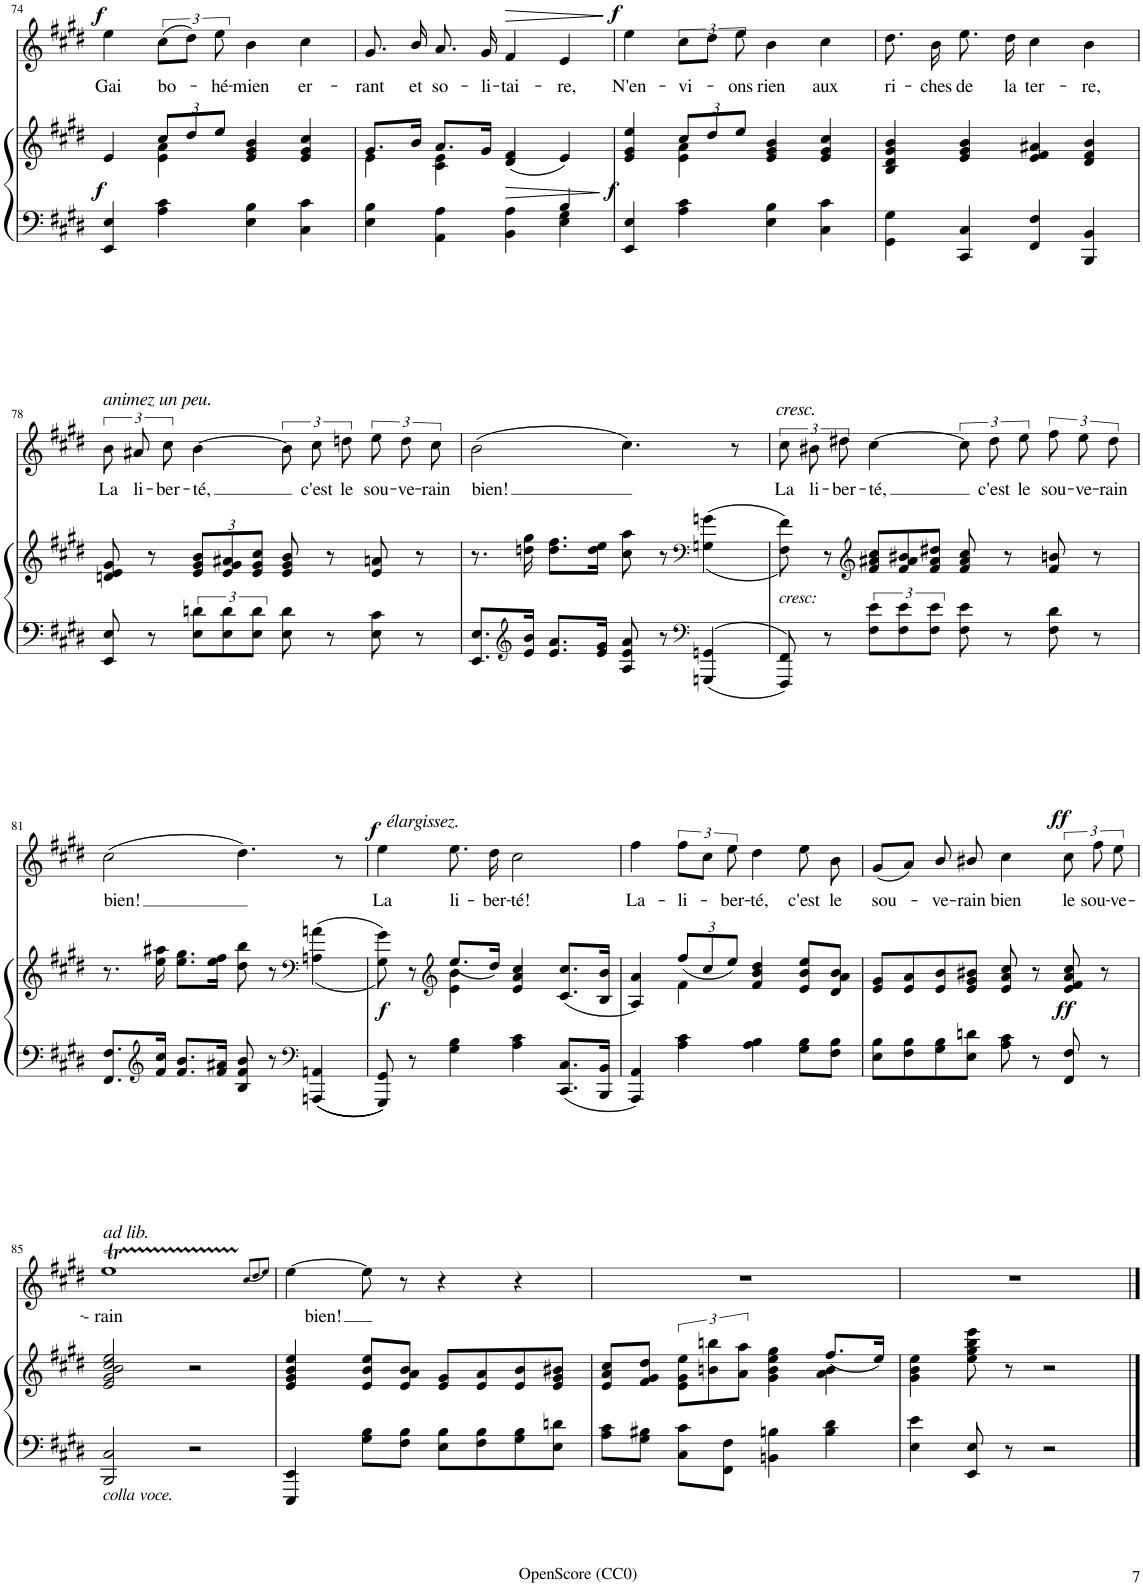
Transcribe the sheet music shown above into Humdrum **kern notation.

**kern	**kern	**dynam	**kern	**text	**dynam
*part2	*part2	*part2	*part1	*part1	*part1
*staff3	*staff2	*staff2/3	*staff1	*staff1	*staff1
*I"PIANO.	*	*	*I"CHANT	*	*
*I'Pno	*	*	*	*	*
!!LO:PB:g=z
*clefF4	*clefG2	*	*clefG2	*	*
*k[f#c#g#d#]	*k[f#c#g#d#]	*	*k[f#c#g#d#]	*	*
*M4/4	*M4/4	*	*M4/4	*	*
*met(c)	*met(c)	*	*met(c)	*	*
=74	=74	=74	=74	=74	=74
*	*^	*	*	*	*
!	!	!	!LO:DY:b	!	!LO:LY:b	!LO:DY:a
4EE/ 4E/	4e/	4ryy	f	4ee\	Gai	f
*	*Xbrackettup	*	*	*	*	*
!	!	!	!	!	!LO:LY:b	!
4A\ 4c#\	12cc#/L	4e\ 4a\	.	(12cc#\L	bo-	.
.	12dd#/	.	.	12dd#\J)	.	.
!	!	!	!	!	!LO:LY:b	!
.	12ee/J	.	.	12ee\	-hé-	.
!	!	!	!	!	!LO:LY:b	!
4E\ 4B\	4e/ 4g#/ 4b/	2ryy	.	4b\	-mien	.
!	!	!	!	!	!LO:LY:b	!
4C#\ 4c#\	4e/ 4g#/ 4cc#/	.	.	4cc#\	er-	.
=75	=75	=75	=75	=75	=75	=75
*^	*	*	*	*	*	*
!	!	!	!	!	!	!LO:LY:b	!
2.ryy	4E\ 4B\	8.g#/L	4e\	.	8.g#/	-rant	.
!	!	!	!	!	!	!LO:LY:b	!
.	.	16b/Jk	.	.	16b/	et	.
!	!	!	!	!	!	!LO:LY:b	!
.	4AA\ 4A\	8.a/L	4c#\ 4e\	.	8.a/	so-	.
!	!	!	!	!	!	!LO:LY:b	!
.	.	16g#/Jk	.	.	16g#/	-li-	.
!	!	!	!	!LO:HP:b	!	!LO:LY:b	!LO:HP:b
.	4BB\ 4A\	(<4d#/ 4f#/	2ryy	>	4f#/	-tai-	>
!	!	!	!	!	!	!LO:LY:b	!
4B/	4E\ 4G#\	4e/)	.	.	4e/	-re,	.
*v	*v	*	*	*	*	*	*
*	*v	*v	*	*	*	*
.	.	]	.	.	]
=76	=76	=76	=76	=76	=76
*	*^	*	*	*	*
!	!	!	!LO:DY:b	!	!LO:LY:b	!LO:DY:a
4EE/ 4E/	4e/ 4g#/ 4ee/	4ryy	f	4ee\	N'en-	f
!	!	!	!	!	!LO:LY:b	!
4A\ 4c#\	12cc#/L	4e\ 4a\	.	12cc#\L	-vi-	.
.	12dd#/	.	.	12dd#\J	.	.
!	!	!	!	!	!LO:LY:b	!
.	12ee/J	.	.	12ee\	-ons	.
!	!	!	!	!	!LO:LY:b	!
4E\ 4B\	4e/ 4g#/ 4b/	2ryy	.	4b\	rien	.
!	!	!	!	!	!LO:LY:b	!
4C#\ 4c#\	4e/ 4g#/ 4cc#/	.	.	4cc#\	aux	.
*	*v	*v	*	*	*	*
=77	=77	=77	=77	=77	=77
!	!	!	!	!LO:LY:b	!
4GG#\ 4G#\	4B/ 4d#/ 4g#/ 4b/	.	8.dd#\	ri-	.
!	!	!	!	!LO:LY:b	!
.	.	.	16b\	-ches	.
!	!	!	!	!LO:LY:b	!
4CC#/ 4C#/	4e/ 4g#/ 4b/	.	8.ee\	de	.
!	!	!	!	!LO:LY:b	!
.	.	.	16dd#\	la	.
!	!	!	!	!LO:LY:b	!
4FF#/ 4F#/	4e/ 4f#/ 4a#X/	.	4cc#\	ter-	.
!	!	!	!	!LO:LY:b	!
4BBB/ 4BB/	4d#/ 4f#/ 4b/	.	4b\	-re,	.
!!LO:LB:g=z
=78	=78	=78	=78	=78	=78
!	!	!	!LO:TX:a:i:t=animez un peu.	!	!
!	!	!	!	!LO:LY:b	!
8EE/ 8E/	8dn/ 8e/ 8g#/	.	12b\	-La	.
!	!	!	!	!LO:LY:b	!
.	.	.	12a#X/	li-	.
8r	8r	.	.	.	.
!	!	!	!	!LO:LY:b	!
.	.	.	12cc#\	-ber-	.
!	!	!	!	!LO:LY:b	!
12E\ 12dn\L	12e/ 12g#/ 12b/L	.	[4b\	-té,	.
12E\ 12d\	12e/ 12g#/ 12a#X/	.	.	.	.
12E\ 12d\J	12e/ 12g#/ 12cc#/J	.	.	.	.
8E\ 8d\	8e/ 8g#/ 8b/	.	12b\]	.	.
!	!	!	!	!LO:LY:b	!
.	.	.	12cc#\	c'est	.
8r	8r	.	.	.	.
!	!	!	!	!LO:LY:b	!
.	.	.	12ddn\	le	.
!	!	!	!	!LO:LY:b	!
8E\ 8c#\	8e/ 8an/	.	12ee\	sou-	.
!	!	!	!	!LO:LY:b	!
.	.	.	12dd\	-ve-	.
8r	8r	.	.	.	.
!	!	!	!	!LO:LY:b	!
.	.	.	12cc#\	-rain	.
=79	=79	=79	=79	=79	=79
!	!	!	!	!LO:LY:b	!
8.EE/ 8.E/L	8.r	.	(2b\	bien!	.
*clefG2	*	*	*	*	*
16e/ 16b/Jk	16ddn\ 16gg#\	.	.	.	.
8.e/ 8.a/L	8.dd\ 8.ff#\L	.	.	.	.
16e/ 16g#/Jk	16dd\ 16ee\Jk	.	.	.	.
8A/ 8e/ 8a/	8cc#\ 8aa\	.	4.cc#\)	.	.
8r	8r	.	.	.	.
*clefF4	*clefF4	*	*	*	*
4GGGn/ 4GGn/	(<(4Gn\ 4gn\	.	.	.	.
.	.	.	8r	.	.
=80	=80	=80	=80	=80	=80
!	!	!	!LO:TX:a:i:t=cresc.	!	!
!	!LO:TX:b:i:t=cresc&colon;	!	!	!	!
!	!	!	!	!LO:LY:b	!
8FFF#/ 8FF#/	8F#\ 8f#\))	.	12cc#\	-La	.
!	!	!	!	!LO:LY:b	!
.	.	.	12b#X\	li-	.
8r	8r	.	.	.	.
!	!	!	!	!LO:LY:b	!
.	.	.	12dd#X\	-ber-	.
*	*clefG2	*	*	*	*
!	!	!	!	!LO:LY:b	!
12F#\ 12e\L	12f#/ 12a#X/ 12cc#/L	.	[4cc#\	-té,	.
12F#\ 12e\	12f#/ 12a#/ 12b#X/	.	.	.	.
12F#\ 12e\J	12f#/ 12a#/ 12dd#X/J	.	.	.	.
8F#\ 8e\	8f#/ 8a#/ 8cc#/	.	12cc#\]	.	.
!	!	!	!	!LO:LY:b	!
.	.	.	12dd#\	c'est	.
8r	8r	.	.	.	.
!	!	!	!	!LO:LY:b	!
.	.	.	12ee\	le	.
!	!	!	!	!LO:LY:b	!
8F#\ 8d#\	8f#/ 8bn/	.	12ff#\	sou-	.
!	!	!	!	!LO:LY:b	!
.	.	.	12ee\	-ve-	.
8r	8r	.	.	.	.
!	!	!	!	!LO:LY:b	!
.	.	.	12dd#\	-rain	.
!!LO:LB:g=z
=81	=81	=81	=81	=81	=81
!	!	!	!	!LO:LY:b	!
8.FF#/ 8.F#/L	8.r	.	(2cc#\	bien!	.
*clefG2	*	*	*	*	*
16f#/ 16cc#/Jk	16ee\ 16aa#X\	.	.	.	.
8.f#/ 8.b/L	8.ee\ 8.gg#\L	.	.	.	.
16f#/ 16a#X/Jk	16ee\ 16ff#\Jk	.	.	.	.
8B/ 8f#/ 8b/	8dd#\ 8bb\	.	4.dd#\)	.	.
8r	8r	.	.	.	.
*clefF4	*clefF4	*	*	*	*
4AAAn/ 4AAn/	((<4An\ 4an\	.	.	.	.
.	.	.	8r	.	.
=82	=82	=82	=82	=82	=82
*	*^	*	*	*	*
!	!	!	!	!LO:TX:a:i:t=élargissez.	!	!
!	!	!	!LO:DY:b	!	!LO:LY:b	!LO:DY:a
8GGG#/ 8GG#/	8G#\ 8g#\))	4ryy	f	4ee\	La	f
8r	8r	.	.	.	.	.
*	*clefG2	*	*	*	*	*
!	!	!	!	!	!LO:LY:b	!
4G#\ 4B\	(<8.ee/L	4e\ 4b\	.	8.ee\	li-	.
!	!	!	!	!	!LO:LY:b	!
.	16dd#/Jk)	.	.	16dd#\	-ber-	.
!	!	!	!	!	!LO:LY:b	!
4A\ 4c#\	4e/ 4a/ 4cc#/	2ryy	.	2cc#\	-té!	.
8.CC#/ 8.C#/L	(<8.c#/ 8.cc#/L	.	.	.	.	.
16BBB/ 16BB/Jk	16B/ 16b/Jk	.	.	.	.	.
=83	=83	=83	=83	=83	=83	=83
!	!	!	!	!	!LO:LY:b	!
4AAA/ 4AA/	4A/ 4a/)	4ryy	.	4ff#\	La-	.
!	!	!	!	!	!LO:LY:b	!
4A\ 4c#\	(<12ff#/L	4f#\	.	12ff#\L	-li-	.
.	12cc#/	.	.	12cc#\J	.	.
!	!	!	!	!	!LO:LY:b	!
.	12ee/J)	.	.	12ee\	-ber-	.
!	!	!	!	!	!LO:LY:b	!
4A\ 4B\	4f#/ 4b/ 4dd#/	2ryy	.	4dd#\	-té,	.
!	!	!	!	!	!LO:LY:b	!
8G#\ 8B\L	8e/ 8b/ 8ee/L	.	.	8ee\	c'est	.
!	!	!	!	!	!LO:LY:b	!
8F#\ 8B\J	8d#/ 8a/ 8b/J	.	.	8b\	le	.
*	*v	*v	*	*	*	*
=84	=84	=84	=84	=84	=84
!	!	!	!	!LO:LY:b	!
8E\ 8B\L	8e/ 8g#/L	.	(8g#/L	sou-	.
8F#\ 8B\	8e/ 8a/	.	8a/J)	.	.
!	!	!	!	!LO:LY:b	!
8G#\ 8B\	8e/ 8b/	.	8b/	-ve-	.
!	!	!	!	!LO:LY:b	!
8E\ 8dn\J	8e/ 8g#/ 8b#X/J	.	8b#X/	-rain	.
!	!	!	!	!LO:LY:b	!
8A\ 8c#\	8e/ 8a/ 8cc#/	.	4cc#\	bien	.
8r	8r	.	.	.	.
!	!	!LO:DY:b	!	!LO:LY:b	!LO:DY:a
8FF#/ 8F#/	8e/ 8f#/ 8a/ 8cc#/	ff	12cc#\	le	ff
!	!	!	!	!LO:LY:b	!
.	.	.	12ff#\	sou-	.
8r	8r	.	.	.	.
!	!	!	!	!LO:LY:b	!
.	.	.	12ee\	-ve-	.
!!LO:LB:g=z
=85	=85	=85	=85	=85	=85
!	!	!	!LO:TX:a:i:t=ad lib.	!	!
!LO:TX:b:i:t=colla voce.	!	!	!	!	!
!	!	!	!	!LO:LY:b	!
2BBB/ 2BB/	2d#/ 2f#/ 2a/ 2b/ 2dd#/	.	1dd#t	-- rain	.
2r	2r	.	.	.	.
.	.	.	(8qcc#/L	.	.
.	.	.	8qdd#/	.	.
.	.	.	8qee/J)	.	.
=86	=86	=86	=86	=86	=86
!	!	!	!	!LO:LY:b	!
*	*	*	*^	*	*
4EEE/ 4EE/	4e/ 4g#/ 4b/ 4ee/	.	[4ee\	8ryy	bien!	.
.	.	.	.	8ryy	.	.
8G#\ 8B\L	8e/ 8b/ 8ee/L	.	8ee\]	2.ryy	.	.
8F#\ 8B\J	8e/ 8a/ 8b/J	.	8r	.	.	.
8E\ 8B\L	8e/ 8g#/L	.	4r	.	.	.
8F#\ 8B\	8e/ 8a/	.	.	.	.	.
8G#\ 8B\	8e/ 8b/	.	4r	.	.	.
8E\ 8dn\J	8e/ 8g#/ 8b#X/J	.	.	.	.	.
*	*	*	*v	*v	*	*
=87	=87	=87	=87	=87	=87
*	*^	*	*	*	*
8A\ 8c#\L	8e/ 8a/ 8cc#/L	2.ryy	.	1r	.	.
8G#\ 8B#X\J	8f#/ 8g#/ 8dd#/J	.	.	.	.	.
*	*brackettup	*	*	*	*	*
8C#\ 8c#\L	12e\ 12g#\ 12ee\L	.	.	.	.	.
.	12bn\ 12bbn\	.	.	.	.	.
8FF#\ 8F#\J	.	.	.	.	.	.
.	12a\ 12aa\J	.	.	.	.	.
4BBn\ 4Bn\	4g#\ 4b\ 4ee\ 4gg#\	.	.	.	.	.
4B\ 4d#\	(<8.ff#/L	4a\ 4b\	.	.	.	.
.	16ee/Jk)	.	.	.	.	.
*	*v	*v	*	*	*	*
=88	=88	=88	=88	=88	=88
4E\ 4e\	4g#\ 4b\ 4ee\	.	1r	.	.
8EE/ 8E/	8ee\ 8gg#\ 8bb\ 8eee\	.	.	.	.
8r	8r	.	.	.	.
2r	2r	.	.	.	.
==	==	==	==	==	==
*-	*-	*-	*-	*-	*-
